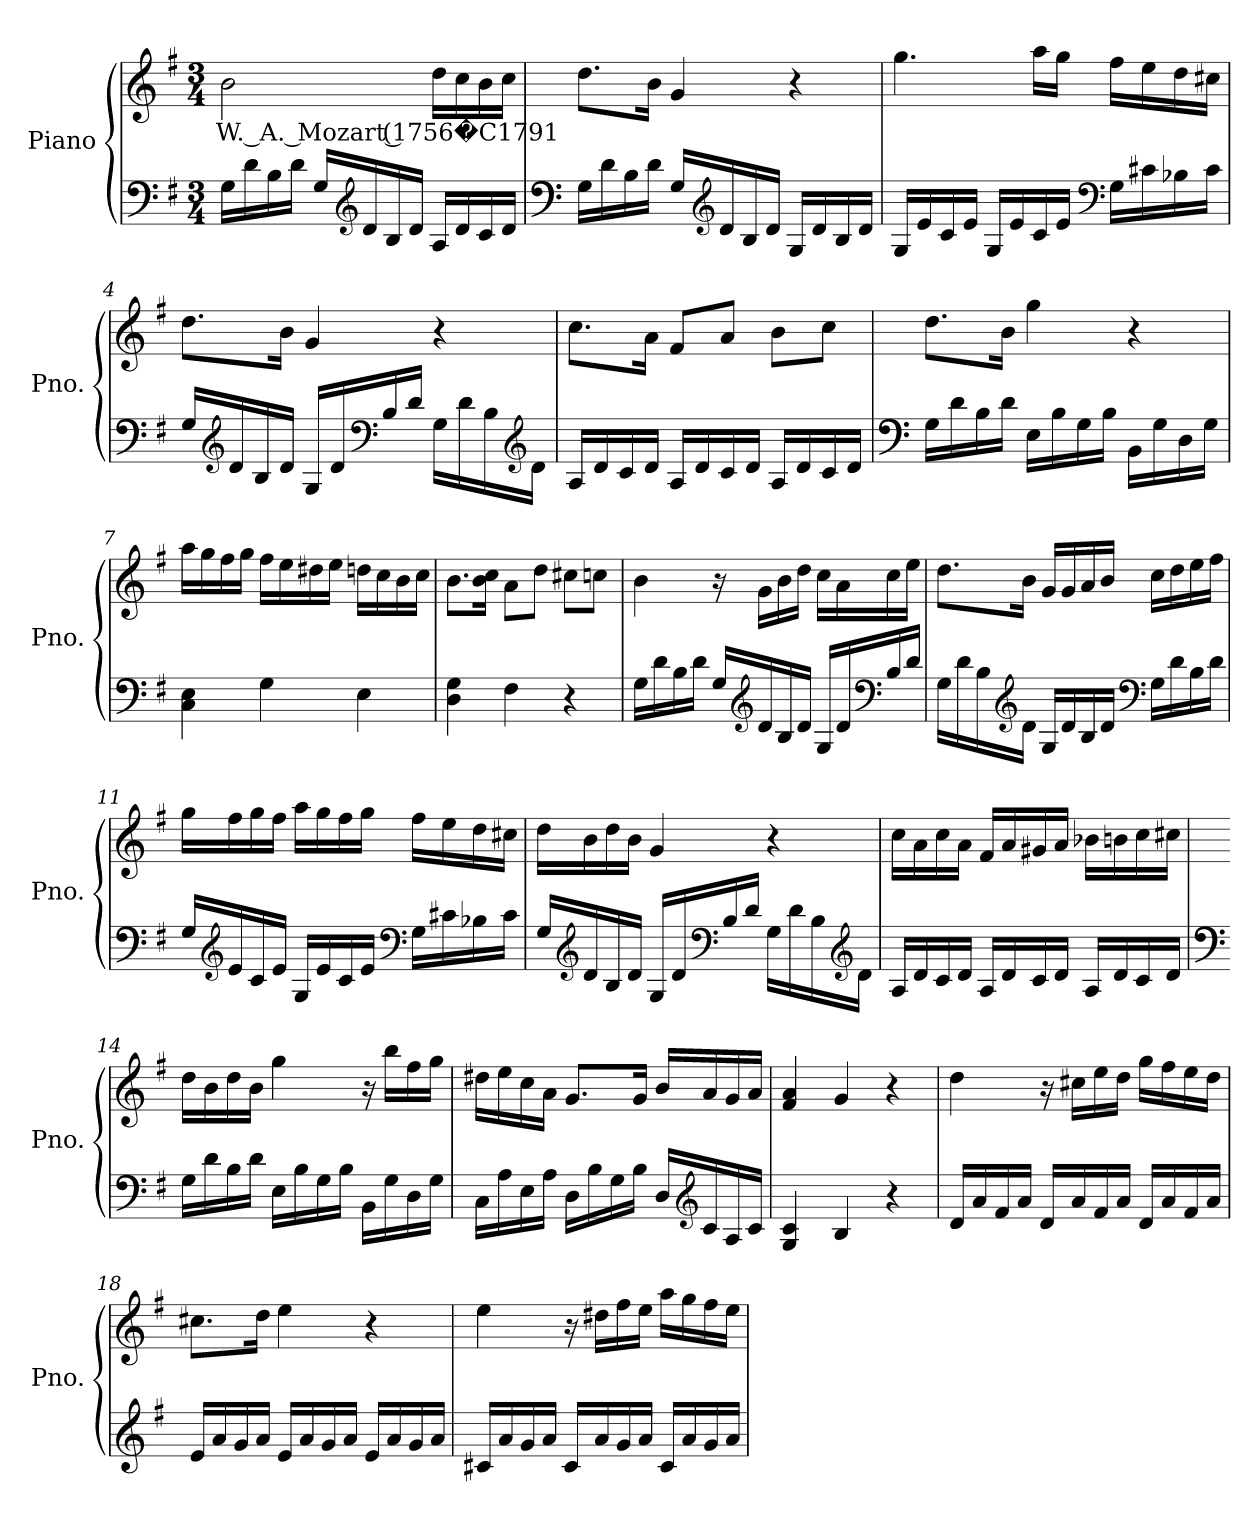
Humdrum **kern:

**kern	**kern	**text
*part2	*part1	*part1
*staff2	*staff1	*staff1
*I"Piano	*I"Piano	*
*I'Pno.	*I'Pno.	*
*clefF4	*clefG2	*
*k[f#]	*k[f#]	*
*M3/4	*M3/4	*
*MM60	*MM60	*
=1	=1	=1
!	!	!LO:LY:b
16G\LL	2b\	W. A. Mozart (1756�C1791
16d\	.	.
16B\	.	.
16d\JJ	.	.
16G/LL	.	.
*clefG2	*	*
16d/	.	.
16B/	.	.
16d/JJ	.	.
16A/LL	16dd\LL	.
16d/	16cc\	.
16c/	16b\	.
16d/JJ	16cc\JJ	.
=2	=2	=2
*clefF4	*	*
16G\LL	8.dd\L	.
16d\	.	.
16B\	.	.
16d\JJ	16b\Jk	.
16G/LL	4g/	.
*clefG2	*	*
16d/	.	.
16B/	.	.
16d/JJ	.	.
16G/LL	4r	.
16d/	.	.
16B/	.	.
16d/JJ	.	.
!!LO:LB:g=z
=3	=3	=3
16G/LL	4.gg\	.
16e/	.	.
16c/	.	.
16e/JJ	.	.
16G/LL	.	.
16e/	.	.
16c/	16aa\LL	.
16e/JJ	16gg\JJ	.
*clefF4	*	*
16G\LL	16ff#\LL	.
16c#X\	16ee\	.
16B-X\	16dd\	.
16c#\JJ	16cc#X\JJ	.
=4	=4	=4
16G/LL	8.dd\L	.
*clefG2	*	*
16d/	.	.
16B/	.	.
16d/JJ	16b\Jk	.
16G/LL	4g/	.
16d/	.	.
*clefF4	*	*
16B/	.	.
16d/JJ	.	.
16G\LL	4r	.
16d\	.	.
16B\	.	.
*clefG2	*	*
16d\JJ	.	.
!!LO:LB:g=z
=5	=5	=5
16A/LL	8.cc\L	.
16d/	.	.
16c/	.	.
16d/JJ	16a\Jk	.
16A/LL	8f#/L	.
16d/	.	.
16c/	8a/J	.
16d/JJ	.	.
16A/LL	8b\L	.
16d/	.	.
16c/	8cc\J	.
16d/JJ	.	.
=6	=6	=6
*clefF4	*	*
16G\LL	8.dd\L	.
16d\	.	.
16B\	.	.
16d\JJ	16b\Jk	.
16E\LL	4gg\	.
16B\	.	.
16G\	.	.
16B\JJ	.	.
16BB\LL	4r	.
16G\	.	.
16D\	.	.
16G\JJ	.	.
=7	=7	=7
4C\ 4E\	16aa\LL	.
.	16gg\	.
.	16ff#\	.
.	16gg\JJ	.
4G\	16ff#\LL	.
.	16ee\	.
.	16dd#X\	.
.	16ee\JJ	.
4E\	16ddn\LL	.
.	16cc\	.
.	16b\	.
.	16cc\JJ	.
!!LO:LB:g=z
=8	=8	=8
4D\ 4G\	8.b\L	.
.	16b\ 16cc\Jk	.
4F#\	8a\L	.
.	8dd\J	.
4r	8cc#X\L	.
.	8ccn\J	.
=9	=9	=9
16G\LL	4b\	.
16d\	.	.
16B\	.	.
16d\JJ	.	.
16G/LL	16r	.
*clefG2	*	*
16d/	16g\LL	.
16B/	16b\	.
16d/JJ	16dd\JJ	.
16G/LL	16cc\LL	.
16d/	16a\	.
*clefF4	*	*
16B/	16cc\	.
16d/JJ	16ee\JJ	.
=10	=10	=10
16G\LL	8.dd\L	.
16d\	.	.
16B\	.	.
*clefG2	*	*
16d\JJ	16b\Jk	.
16G/LL	16g/LL	.
16d/	16g/	.
16B/	16a/	.
16d/JJ	16b/JJ	.
*clefF4	*	*
16G\LL	16cc\LL	.
16d\	16dd\	.
16B\	16ee\	.
16d\JJ	16ff#\JJ	.
!!LO:LB:g=z
=11	=11	=11
16G/LL	16gg\LL	.
*clefG2	*	*
16e/	16ff#\	.
16c/	16gg\	.
16e/JJ	16ff#\JJ	.
16G/LL	16aa\LL	.
16e/	16gg\	.
16c/	16ff#\	.
16e/JJ	16gg\JJ	.
*clefF4	*	*
16G\LL	16ff#\LL	.
16c#X\	16ee\	.
16B-X\	16dd\	.
16c#\JJ	16cc#X\JJ	.
=12	=12	=12
16G/LL	16dd\LL	.
*clefG2	*	*
16d/	16b\	.
16B/	16dd\	.
16d/JJ	16b\JJ	.
16G/LL	4g/	.
16d/	.	.
*clefF4	*	*
16B/	.	.
16d/JJ	.	.
16G\LL	4r	.
16d\	.	.
16B\	.	.
*clefG2	*	*
16d\JJ	.	.
!!LO:LB:g=z
=13	=13	=13
16A/LL	16cc\LL	.
16d/	16a\	.
16c/	16cc\	.
16d/JJ	16a\JJ	.
16A/LL	16f#/LL	.
16d/	16a/	.
16c/	16g#X/	.
16d/JJ	16a/JJ	.
16A/LL	16b-X\LL	.
16d/	16bn\	.
16c/	16cc\	.
16d/JJ	16cc#X\JJ	.
=14	=14	=14
*clefF4	*	*
16G\LL	16dd\LL	.
16d\	16b\	.
16B\	16dd\	.
16d\JJ	16b\JJ	.
16E\LL	4gg\	.
16B\	.	.
16G\	.	.
16B\JJ	.	.
16BB\LL	16r	.
16G\	16bb\LL	.
16D\	16ff#\	.
16G\JJ	16gg\JJ	.
=15	=15	=15
16C\LL	16dd#X\LL	.
16A\	16ee\	.
16E\	16cc\	.
16A\JJ	16a\JJ	.
16D\LL	8.g/L	.
16B\	.	.
16G\	.	.
16B\JJ	16g/Jk	.
16D/LL	16b/LL	.
*clefG2	*	*
16c/	16a/	.
16A/	16g/	.
16c/JJ	16a/JJ	.
!!LO:PB:g=z
=16	=16	=16
4G/ 4c/	4f#/ 4a/	.
4B/	4g/	.
4r	4r	.
=17	=17	=17
16d/LL	4dd\	.
16a/	.	.
16f#/	.	.
16a/JJ	.	.
16d/LL	16r	.
16a/	16cc#X\LL	.
16f#/	16ee\	.
16a/JJ	16dd\JJ	.
16d/LL	16gg\LL	.
16a/	16ff#\	.
16f#/	16ee\	.
16a/JJ	16dd\JJ	.
=18	=18	=18
16e/LL	8.cc#X\L	.
16a/	.	.
16g/	.	.
16a/JJ	16dd\Jk	.
16e/LL	4ee\	.
16a/	.	.
16g/	.	.
16a/JJ	.	.
16e/LL	4r	.
16a/	.	.
16g/	.	.
16a/JJ	.	.
=19	=19	=19
16c#X/LL	4ee\	.
16a/	.	.
16g/	.	.
16a/JJ	.	.
16c#/LL	16r	.
16a/	16dd#X\LL	.
16g/	16ff#\	.
16a/JJ	16ee\JJ	.
16c#/LL	16aa\LL	.
16a/	16gg\	.
16g/	16ff#\	.
16a/JJ	16ee\JJ	.
=	=	=
*-	*-	*-
